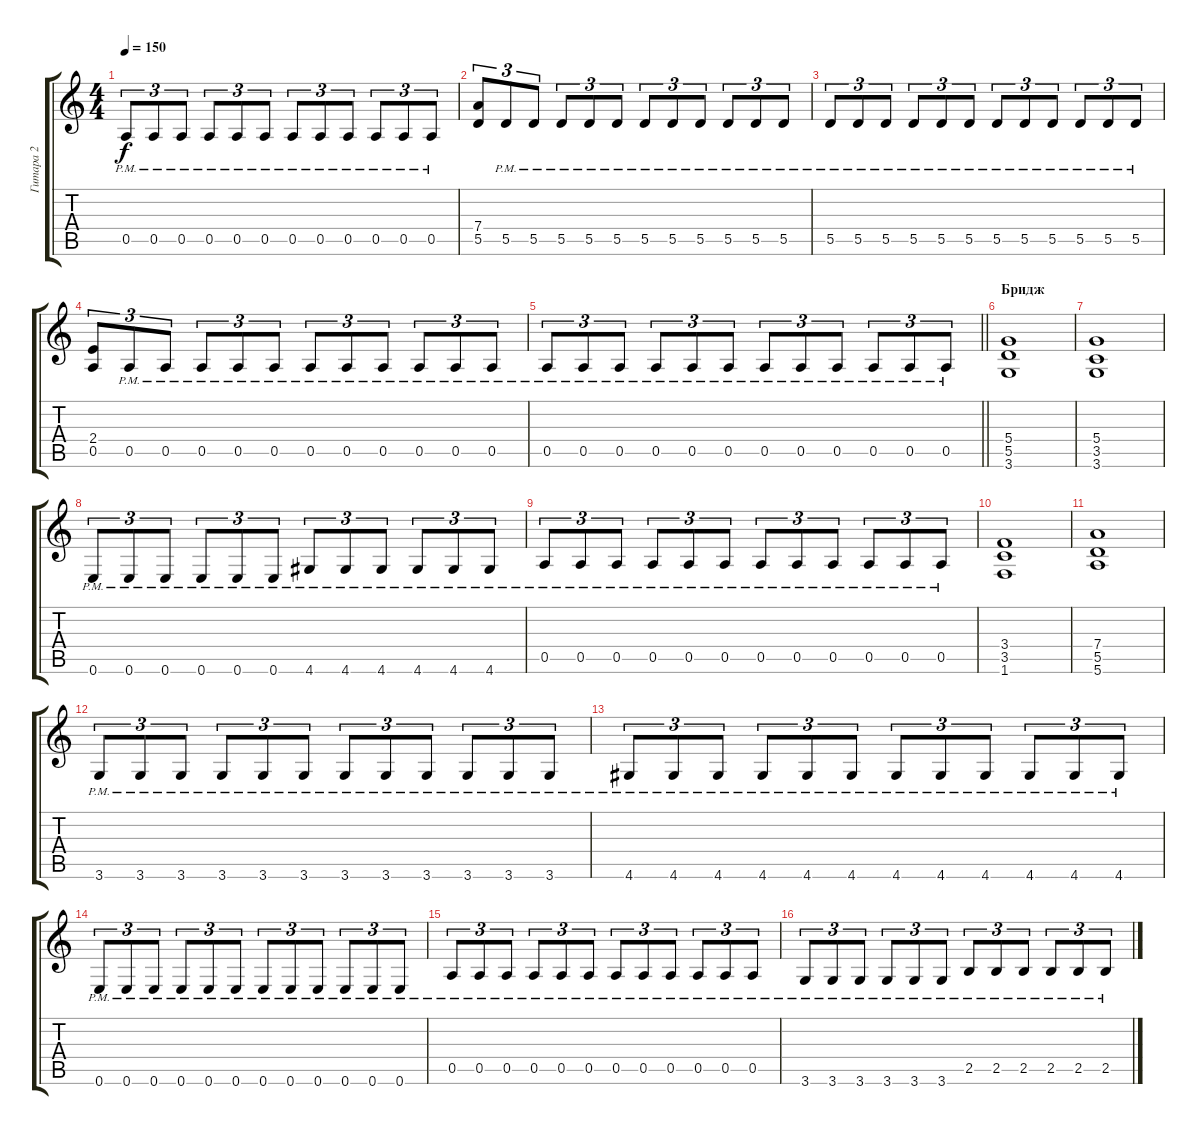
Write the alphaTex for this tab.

\track ("Гитара 2" "Гитара 2") {instrument distortionguitar}
\staff {score tabs}
\tuning (E4 B3 G3 D3 A2 E2) {hide}
\ts (4 4)
\tempo 150
\clef g2
\ks c
0.5{pm}.8{tu (3 2) dy f} 0.5{pm}.8{tu (3 2)} 0.5{pm}.8{tu (3 2)} 0.5{pm}.8{tu (3 2)} 0.5{pm}.8{tu (3 2)} 0.5{pm}.8{tu (3 2)} 0.5{pm}.8{tu (3 2)} 0.5{pm}.8{tu (3 2)} 0.5{pm}.8{tu (3 2)} 0.5{pm}.8{tu (3 2)} 0.5{pm}.8{tu (3 2)} 0.5{pm}.8{tu (3 2)} |
(7.4 5.5).8{tu (3 2)} 5.5{pm}.8{tu (3 2)} 5.5{pm}.8{tu (3 2)} 5.5{pm}.8{tu (3 2)} 5.5{pm}.8{tu (3 2)} 5.5{pm}.8{tu (3 2)} 5.5{pm}.8{tu (3 2)} 5.5{pm}.8{tu (3 2)} 5.5{pm}.8{tu (3 2)} 5.5{pm}.8{tu (3 2)} 5.5{pm}.8{tu (3 2)} 5.5{pm}.8{tu (3 2)} |
5.5{pm}.8{tu (3 2)} 5.5{pm}.8{tu (3 2)} 5.5{pm}.8{tu (3 2)} 5.5{pm}.8{tu (3 2)} 5.5{pm}.8{tu (3 2)} 5.5{pm}.8{tu (3 2)} 5.5{pm}.8{tu (3 2)} 5.5{pm}.8{tu (3 2)} 5.5{pm}.8{tu (3 2)} 5.5{pm}.8{tu (3 2)} 5.5{pm}.8{tu (3 2)} 5.5{pm}.8{tu (3 2)} |
(2.4 0.5).8{tu (3 2)} 0.5{pm}.8{tu (3 2)} 0.5{pm}.8{tu (3 2)} 0.5{pm}.8{tu (3 2)} 0.5{pm}.8{tu (3 2)} 0.5{pm}.8{tu (3 2)} 0.5{pm}.8{tu (3 2)} 0.5{pm}.8{tu (3 2)} 0.5{pm}.8{tu (3 2)} 0.5{pm}.8{tu (3 2)} 0.5{pm}.8{tu (3 2)} 0.5{pm}.8{tu (3 2)} |
\barLineRight lightlight
0.5{pm}.8{tu (3 2)} 0.5{pm}.8{tu (3 2)} 0.5{pm}.8{tu (3 2)} 0.5{pm}.8{tu (3 2)} 0.5{pm}.8{tu (3 2)} 0.5{pm}.8{tu (3 2)} 0.5{pm}.8{tu (3 2)} 0.5{pm}.8{tu (3 2)} 0.5{pm}.8{tu (3 2)} 0.5{pm}.8{tu (3 2)} 0.5{pm}.8{tu (3 2)} 0.5{pm}.8{tu (3 2)} |
\section ("" "Бридж")
(5.4 5.5 3.6).1 |
(5.4 3.5 3.6).1 |
0.6{pm}.8{tu (3 2)} 0.6{pm}.8{tu (3 2)} 0.6{pm}.8{tu (3 2)} 0.6{pm}.8{tu (3 2)} 0.6{pm}.8{tu (3 2)} 0.6{pm}.8{tu (3 2)} 4.6{pm}.8{tu (3 2)} 4.6{pm}.8{tu (3 2)} 4.6{pm}.8{tu (3 2)} 4.6{pm}.8{tu (3 2)} 4.6{pm}.8{tu (3 2)} 4.6{pm}.8{tu (3 2)} |
0.5{pm}.8{tu (3 2)} 0.5{pm}.8{tu (3 2)} 0.5{pm}.8{tu (3 2)} 0.5{pm}.8{tu (3 2)} 0.5{pm}.8{tu (3 2)} 0.5{pm}.8{tu (3 2)} 0.5{pm}.8{tu (3 2)} 0.5{pm}.8{tu (3 2)} 0.5{pm}.8{tu (3 2)} 0.5{pm}.8{tu (3 2)} 0.5{pm}.8{tu (3 2)} 0.5{pm}.8{tu (3 2)} |
(3.4 3.5 1.6).1 |
(7.4 5.5 5.6).1 |
3.6{pm}.8{tu (3 2)} 3.6{pm}.8{tu (3 2)} 3.6{pm}.8{tu (3 2)} 3.6{pm}.8{tu (3 2)} 3.6{pm}.8{tu (3 2)} 3.6{pm}.8{tu (3 2)} 3.6{pm}.8{tu (3 2)} 3.6{pm}.8{tu (3 2)} 3.6{pm}.8{tu (3 2)} 3.6{pm}.8{tu (3 2)} 3.6{pm}.8{tu (3 2)} 3.6{pm}.8{tu (3 2)} |
4.6{pm}.8{tu (3 2)} 4.6{pm}.8{tu (3 2)} 4.6{pm}.8{tu (3 2)} 4.6{pm}.8{tu (3 2)} 4.6{pm}.8{tu (3 2)} 4.6{pm}.8{tu (3 2)} 4.6{pm}.8{tu (3 2)} 4.6{pm}.8{tu (3 2)} 4.6{pm}.8{tu (3 2)} 4.6{pm}.8{tu (3 2)} 4.6{pm}.8{tu (3 2)} 4.6{pm}.8{tu (3 2)} |
0.6{pm}.8{tu (3 2)} 0.6{pm}.8{tu (3 2)} 0.6{pm}.8{tu (3 2)} 0.6{pm}.8{tu (3 2)} 0.6{pm}.8{tu (3 2)} 0.6{pm}.8{tu (3 2)} 0.6{pm}.8{tu (3 2)} 0.6{pm}.8{tu (3 2)} 0.6{pm}.8{tu (3 2)} 0.6{pm}.8{tu (3 2)} 0.6{pm}.8{tu (3 2)} 0.6{pm}.8{tu (3 2)} |
0.5{pm}.8{tu (3 2)} 0.5{pm}.8{tu (3 2)} 0.5{pm}.8{tu (3 2)} 0.5{pm}.8{tu (3 2)} 0.5{pm}.8{tu (3 2)} 0.5{pm}.8{tu (3 2)} 0.5{pm}.8{tu (3 2)} 0.5{pm}.8{tu (3 2)} 0.5{pm}.8{tu (3 2)} 0.5{pm}.8{tu (3 2)} 0.5{pm}.8{tu (3 2)} 0.5{pm}.8{tu (3 2)} |
3.6{pm}.8{tu (3 2)} 3.6{pm}.8{tu (3 2)} 3.6{pm}.8{tu (3 2)} 3.6{pm}.8{tu (3 2)} 3.6{pm}.8{tu (3 2)} 3.6{pm}.8{tu (3 2)} 2.5{pm}.8{tu (3 2)} 2.5{pm}.8{tu (3 2)} 2.5{pm}.8{tu (3 2)} 2.5{pm}.8{tu (3 2)} 2.5{pm}.8{tu (3 2)} 2.5{pm}.8{tu (3 2)}
